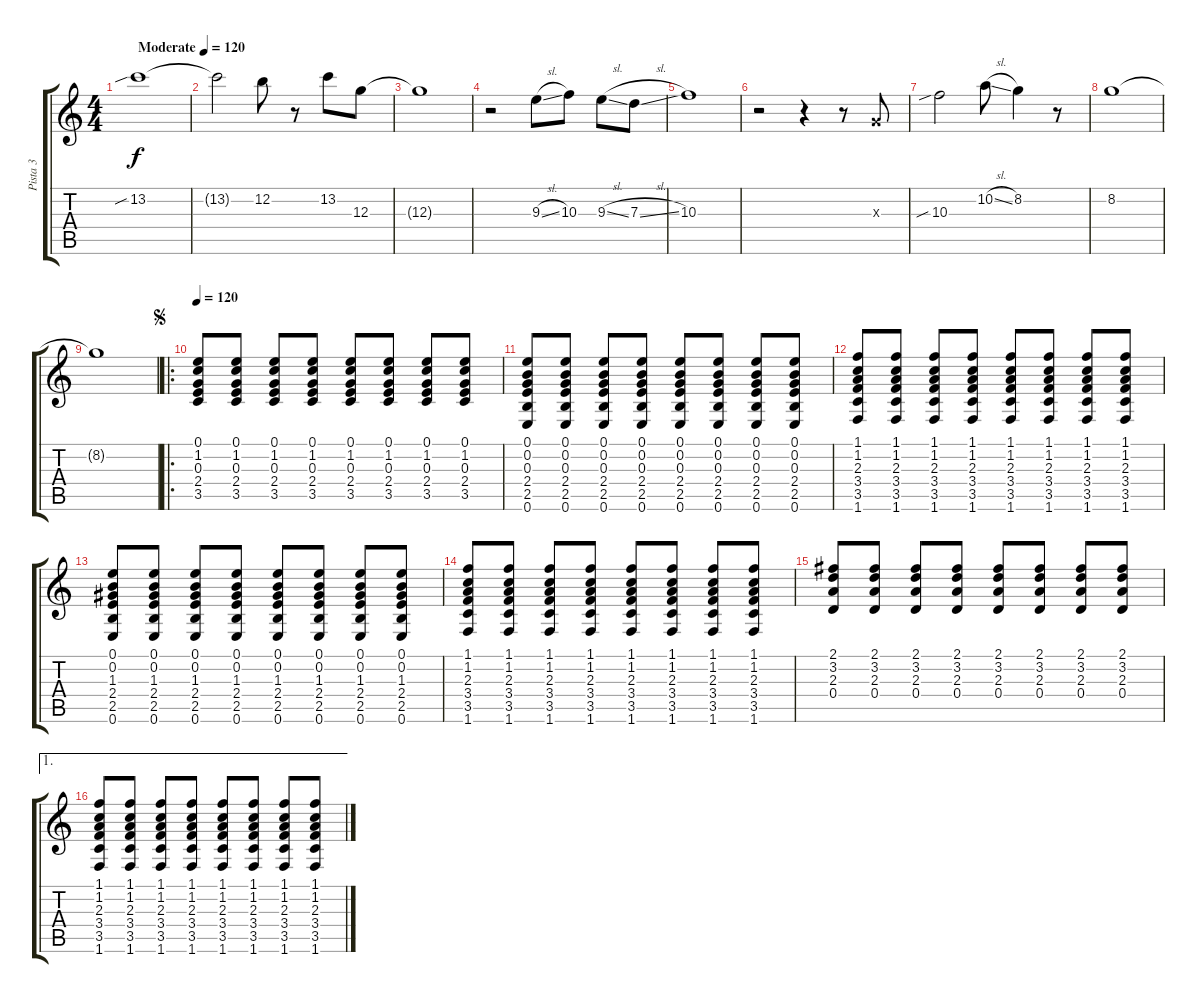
\track ("Pista 3" "Pista 3") {instrument overdrivenguitar}
\staff {score tabs}
\tuning (E4 B3 G3 D3 A2 E2) {hide}
\ts (4 4)
\tempo (120 "Moderate")
\clef g2
\ks c
13.2{sib}.1{dy f instrument overdrivenguitar} |
13.2{t}.2 12.2.8 r.8 13.2.8{beam merge} 12.3.8 |
12.3{t}.1 |
r.2 9.3{sl}.8 10.3.8 9.3{sl}.8 7.3{sl}.8 |
10.3.1 |
r.2 r.4 r.8 0.3{x}.8 |
10.3{sib}.2 10.2{sl}.8 8.2.4 r.8 |
8.2.1 |
8.2{t}.1 |
\ro
\jump segno
\tempo 120
(0.1 1.2 0.3 2.4 3.5).8{volume 7 instrument acousticguitarsteel} (0.1 1.2 0.3 2.4 3.5).8 (0.1 1.2 0.3 2.4 3.5).8 (0.1 1.2 0.3 2.4 3.5).8 (0.1 1.2 0.3 2.4 3.5).8 (0.1 1.2 0.3 2.4 3.5).8 (0.1 1.2 0.3 2.4 3.5).8 (0.1 1.2 0.3 2.4 3.5).8 |
(0.1 0.2 0.3 2.4 2.5 0.6).8 (0.1 0.2 0.3 2.4 2.5 0.6).8 (0.1 0.2 0.3 2.4 2.5 0.6).8 (0.1 0.2 0.3 2.4 2.5 0.6).8 (0.1 0.2 0.3 2.4 2.5 0.6).8 (0.1 0.2 0.3 2.4 2.5 0.6).8 (0.1 0.2 0.3 2.4 2.5 0.6).8 (0.1 0.2 0.3 2.4 2.5 0.6).8 |
(1.1 1.2 2.3 3.4 3.5 1.6).8 (1.1 1.2 2.3 3.4 3.5 1.6).8 (1.1 1.2 2.3 3.4 3.5 1.6).8 (1.1 1.2 2.3 3.4 3.5 1.6).8 (1.1 1.2 2.3 3.4 3.5 1.6).8 (1.1 1.2 2.3 3.4 3.5 1.6).8 (1.1 1.2 2.3 3.4 3.5 1.6).8 (1.1 1.2 2.3 3.4 3.5 1.6).8 |
(0.1 0.2 1.3 2.4 2.5 0.6).8 (0.1 0.2 1.3 2.4 2.5 0.6).8 (0.1 0.2 1.3 2.4 2.5 0.6).8 (0.1 0.2 1.3 2.4 2.5 0.6).8 (0.1 0.2 1.3 2.4 2.5 0.6).8 (0.1 0.2 1.3 2.4 2.5 0.6).8 (0.1 0.2 1.3 2.4 2.5 0.6).8 (0.1 0.2 1.3 2.4 2.5 0.6).8 |
(1.1 1.2 2.3 3.4 3.5 1.6).8 (1.1 1.2 2.3 3.4 3.5 1.6).8 (1.1 1.2 2.3 3.4 3.5 1.6).8 (1.1 1.2 2.3 3.4 3.5 1.6).8 (1.1 1.2 2.3 3.4 3.5 1.6).8 (1.1 1.2 2.3 3.4 3.5 1.6).8 (1.1 1.2 2.3 3.4 3.5 1.6).8 (1.1 1.2 2.3 3.4 3.5 1.6).8 |
(2.1 3.2 2.3 0.4).8 (2.1 3.2 2.3 0.4).8 (2.1 3.2 2.3 0.4).8 (2.1 3.2 2.3 0.4).8 (2.1 3.2 2.3 0.4).8 (2.1 3.2 2.3 0.4).8 (2.1 3.2 2.3 0.4).8 (2.1 3.2 2.3 0.4).8 |
\ae 1
(1.1 1.2 2.3 3.4 3.5 1.6).8 (1.1 1.2 2.3 3.4 3.5 1.6).8 (1.1 1.2 2.3 3.4 3.5 1.6).8 (1.1 1.2 2.3 3.4 3.5 1.6).8 (1.1 1.2 2.3 3.4 3.5 1.6).8 (1.1 1.2 2.3 3.4 3.5 1.6).8 (1.1 1.2 2.3 3.4 3.5 1.6).8 (1.1 1.2 2.3 3.4 3.5 1.6).8
